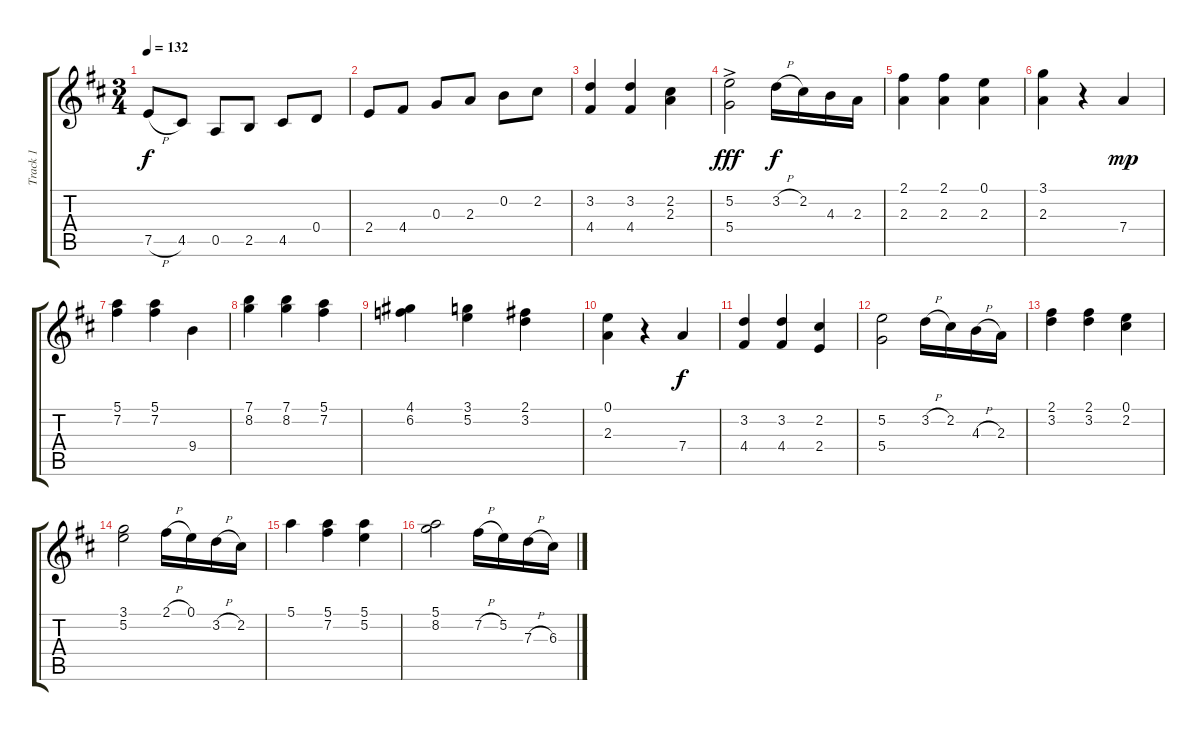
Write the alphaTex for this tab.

\track ("Track 1" "Track 1") {instrument acousticguitarnylon}
\staff {score tabs}
\tuning (E4 B3 G3 D3 A2 D2) {hide}
\ts (3 4)
\tempo 132
\clef g2
\ks d
7.5{h}.8{dy f} 4.5.8 0.5.8 2.5.8 4.5.8 0.4.8 |
2.4.8 4.4.8 0.3.8 2.3.8 0.2.8 2.2.8 |
(3.2 4.4).4 (3.2 4.4).4 (2.2 2.3).4 |
(5.2{ac} 5.4).2{dy fff} 3.2{h}.16{dy f} 2.2.16 4.3.16 2.3.16 |
(2.1 2.3).4 (2.1 2.3).4 (0.1 2.3).4 |
(3.1 2.3).4 r.4 7.4.4{dy mp} |
(5.1 7.2).4 (5.1 7.2).4 9.4.4 |
(7.1 8.2).4 (7.1 8.2).4 (5.1 7.2).4 |
(4.1 6.2).4 (3.1 5.2).4 (2.1 3.2).4 |
(0.1 2.3).4 r.4 7.4.4{dy f} |
(3.2 4.4).4 (3.2 4.4).4 (2.2 2.4).4 |
(5.2 5.4).2 3.2{h}.16 2.2.16 4.3{h}.16 2.3.16 |
(2.1 3.2).4 (2.1 3.2).4 (0.1 2.2).4 |
(3.1 5.2).2 2.1{h}.16 0.1.16 3.2{h}.16 2.2.16 |
5.1.4 (5.1 7.2).4 (5.1 5.2).4 |
(5.1 8.2).2 7.2{h}.16 5.2.16 7.3{h}.16 6.3.16
